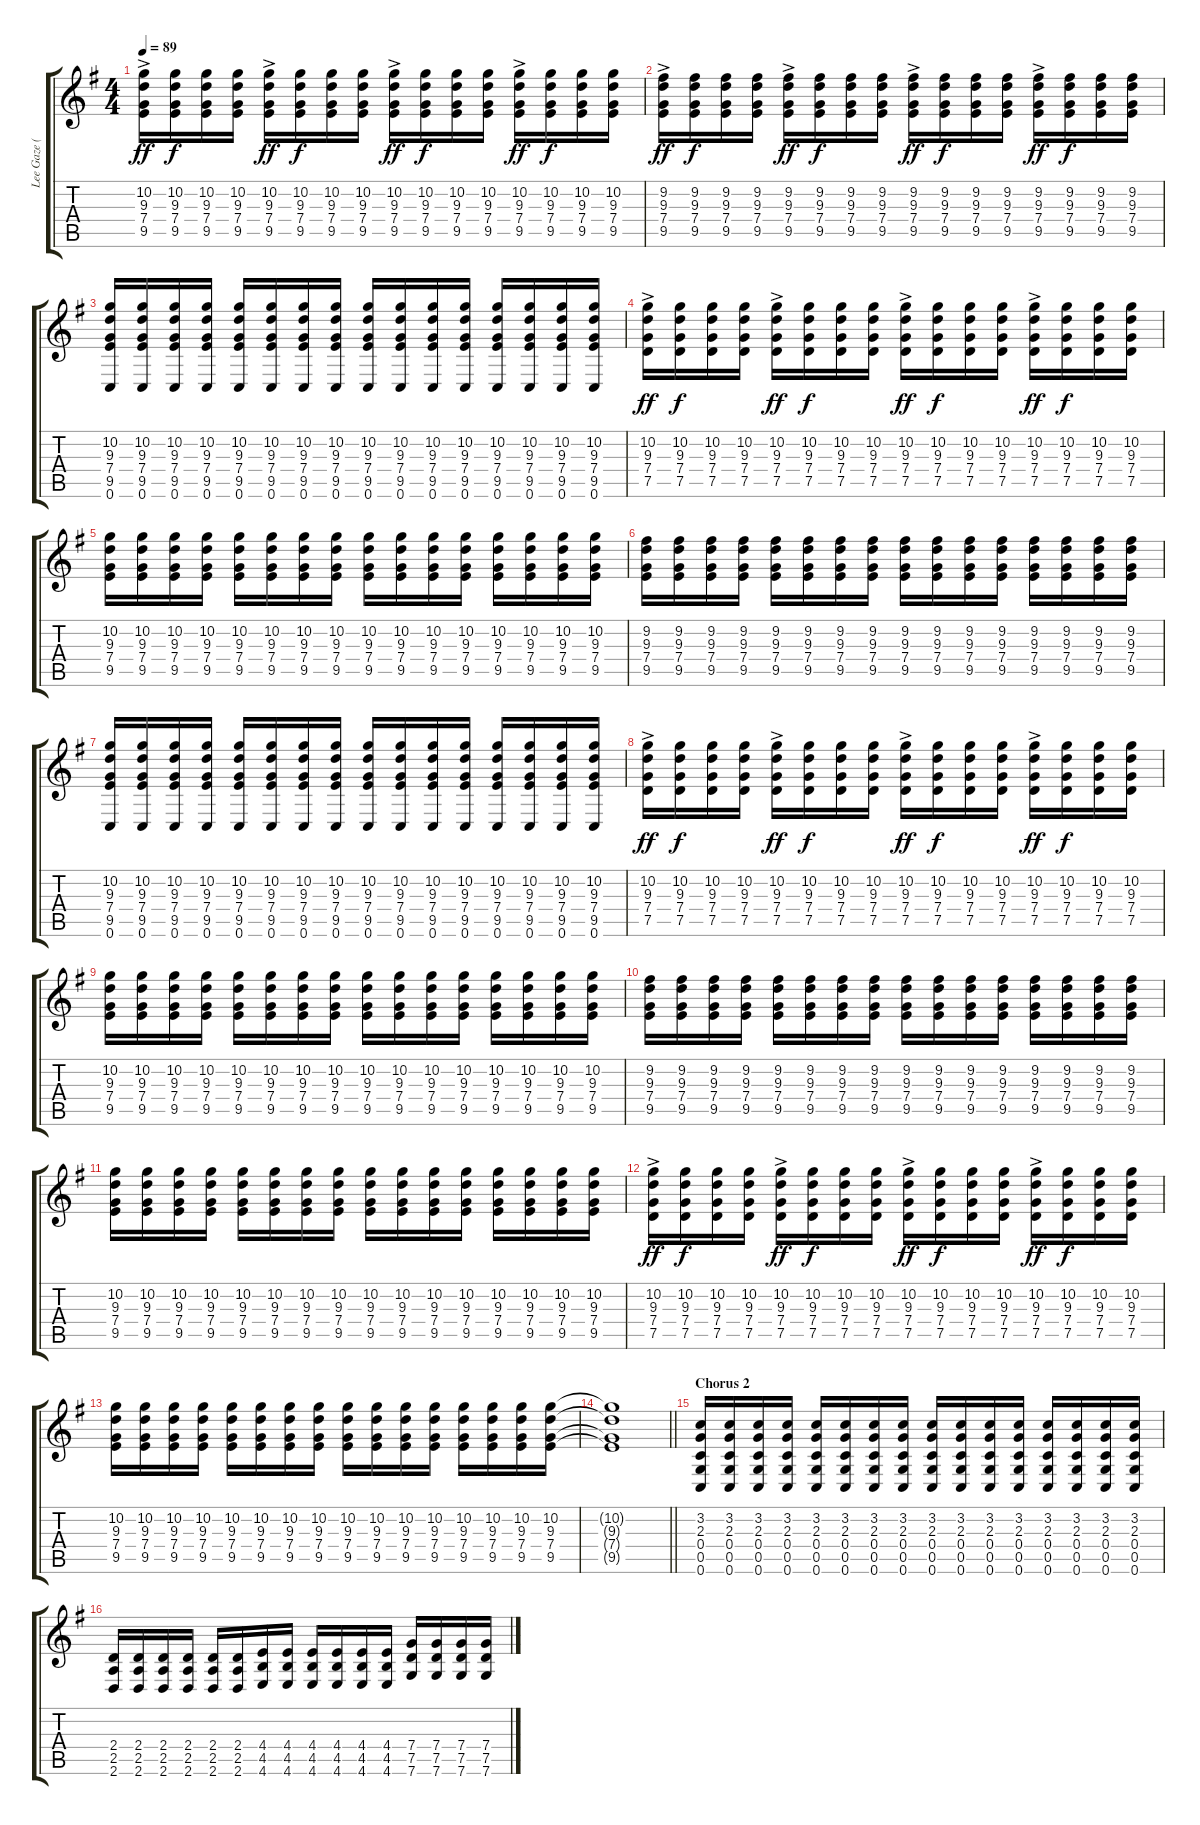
\track ("Lee Gaze (Lead)" "Lee Gaze (") {instrument acousticguitarsteel}
\staff {score tabs}
\tuning (D4 A3 F3 C3 G2 C2) {hide}
\ts (4 4)
\tempo 89
\clef g2
\ks g
(10.2{ac} 9.3{ac} 7.4{ac} 9.5{ac}).16{dy ff} (10.2 9.3 7.4 9.5).16{dy f} (10.2 9.3 7.4 9.5).16 (10.2 9.3 7.4 9.5).16 (10.2{ac} 9.3{ac} 7.4{ac} 9.5{ac}).16{dy ff} (10.2 9.3 7.4 9.5).16{dy f} (10.2 9.3 7.4 9.5).16 (10.2 9.3 7.4 9.5).16 (10.2{ac} 9.3{ac} 7.4{ac} 9.5{ac}).16{dy ff} (10.2 9.3 7.4 9.5).16{dy f} (10.2 9.3 7.4 9.5).16 (10.2 9.3 7.4 9.5).16 (10.2{ac} 9.3{ac} 7.4{ac} 9.5{ac}).16{dy ff} (10.2 9.3 7.4 9.5).16{dy f} (10.2 9.3 7.4 9.5).16 (10.2 9.3 7.4 9.5).16 |
(9.2{ac} 9.3{ac} 7.4{ac} 9.5{ac}).16{dy ff} (9.2 9.3 7.4 9.5).16{dy f} (9.2 9.3 7.4 9.5).16 (9.2 9.3 7.4 9.5).16 (9.2{ac} 9.3{ac} 7.4{ac} 9.5{ac}).16{dy ff} (9.2 9.3 7.4 9.5).16{dy f} (9.2 9.3 7.4 9.5).16 (9.2 9.3 7.4 9.5).16 (9.2{ac} 9.3{ac} 7.4{ac} 9.5{ac}).16{dy ff} (9.2 9.3 7.4 9.5).16{dy f} (9.2 9.3 7.4 9.5).16 (9.2 9.3 7.4 9.5).16 (9.2{ac} 9.3{ac} 7.4{ac} 9.5{ac}).16{dy ff} (9.2 9.3 7.4 9.5).16{dy f} (9.2 9.3 7.4 9.5).16 (9.2 9.3 7.4 9.5).16 |
(10.2 9.3 7.4 9.5 0.6).16 (10.2 9.3 7.4 9.5 0.6).16 (10.2 9.3 7.4 9.5 0.6).16 (10.2 9.3 7.4 9.5 0.6).16 (10.2 9.3 7.4 9.5 0.6).16 (10.2 9.3 7.4 9.5 0.6).16 (10.2 9.3 7.4 9.5 0.6).16 (10.2 9.3 7.4 9.5 0.6).16 (10.2 9.3 7.4 9.5 0.6).16 (10.2 9.3 7.4 9.5 0.6).16 (10.2 9.3 7.4 9.5 0.6).16 (10.2 9.3 7.4 9.5 0.6).16 (10.2 9.3 7.4 9.5 0.6).16 (10.2 9.3 7.4 9.5 0.6).16 (10.2 9.3 7.4 9.5 0.6).16 (10.2 9.3 7.4 9.5 0.6).16 |
(10.2{ac} 9.3{ac} 7.4{ac} 7.5{ac}).16{dy ff} (10.2 9.3 7.4 7.5).16{dy f} (10.2 9.3 7.4 7.5).16 (10.2 9.3 7.4 7.5).16 (10.2{ac} 9.3{ac} 7.4{ac} 7.5{ac}).16{dy ff} (10.2 9.3 7.4 7.5).16{dy f} (10.2 9.3 7.4 7.5).16 (10.2 9.3 7.4 7.5).16 (10.2{ac} 9.3{ac} 7.4{ac} 7.5{ac}).16{dy ff} (10.2 9.3 7.4 7.5).16{dy f} (10.2 9.3 7.4 7.5).16 (10.2 9.3 7.4 7.5).16 (10.2{ac} 9.3{ac} 7.4{ac} 7.5{ac}).16{dy ff} (10.2 9.3 7.4 7.5).16{dy f} (10.2 9.3 7.4 7.5).16 (10.2 9.3 7.4 7.5).16 |
(10.2 9.3 7.4 9.5).16 (10.2 9.3 7.4 9.5).16 (10.2 9.3 7.4 9.5).16 (10.2 9.3 7.4 9.5).16 (10.2 9.3 7.4 9.5).16 (10.2 9.3 7.4 9.5).16 (10.2 9.3 7.4 9.5).16 (10.2 9.3 7.4 9.5).16 (10.2 9.3 7.4 9.5).16 (10.2 9.3 7.4 9.5).16 (10.2 9.3 7.4 9.5).16 (10.2 9.3 7.4 9.5).16 (10.2 9.3 7.4 9.5).16 (10.2 9.3 7.4 9.5).16 (10.2 9.3 7.4 9.5).16 (10.2 9.3 7.4 9.5).16 |
(9.2 9.3 7.4 9.5).16 (9.2 9.3 7.4 9.5).16 (9.2 9.3 7.4 9.5).16 (9.2 9.3 7.4 9.5).16 (9.2 9.3 7.4 9.5).16 (9.2 9.3 7.4 9.5).16 (9.2 9.3 7.4 9.5).16 (9.2 9.3 7.4 9.5).16 (9.2 9.3 7.4 9.5).16 (9.2 9.3 7.4 9.5).16 (9.2 9.3 7.4 9.5).16 (9.2 9.3 7.4 9.5).16 (9.2 9.3 7.4 9.5).16 (9.2 9.3 7.4 9.5).16 (9.2 9.3 7.4 9.5).16 (9.2 9.3 7.4 9.5).16 |
(10.2 9.3 7.4 9.5 0.6).16 (10.2 9.3 7.4 9.5 0.6).16 (10.2 9.3 7.4 9.5 0.6).16 (10.2 9.3 7.4 9.5 0.6).16 (10.2 9.3 7.4 9.5 0.6).16 (10.2 9.3 7.4 9.5 0.6).16 (10.2 9.3 7.4 9.5 0.6).16 (10.2 9.3 7.4 9.5 0.6).16 (10.2 9.3 7.4 9.5 0.6).16 (10.2 9.3 7.4 9.5 0.6).16 (10.2 9.3 7.4 9.5 0.6).16 (10.2 9.3 7.4 9.5 0.6).16 (10.2 9.3 7.4 9.5 0.6).16 (10.2 9.3 7.4 9.5 0.6).16 (10.2 9.3 7.4 9.5 0.6).16 (10.2 9.3 7.4 9.5 0.6).16 |
(10.2{ac} 9.3{ac} 7.4{ac} 7.5{ac}).16{dy ff} (10.2 9.3 7.4 7.5).16{dy f} (10.2 9.3 7.4 7.5).16 (10.2 9.3 7.4 7.5).16 (10.2{ac} 9.3{ac} 7.4{ac} 7.5{ac}).16{dy ff} (10.2 9.3 7.4 7.5).16{dy f} (10.2 9.3 7.4 7.5).16 (10.2 9.3 7.4 7.5).16 (10.2{ac} 9.3{ac} 7.4{ac} 7.5{ac}).16{dy ff} (10.2 9.3 7.4 7.5).16{dy f} (10.2 9.3 7.4 7.5).16 (10.2 9.3 7.4 7.5).16 (10.2{ac} 9.3{ac} 7.4{ac} 7.5{ac}).16{dy ff} (10.2 9.3 7.4 7.5).16{dy f} (10.2 9.3 7.4 7.5).16 (10.2 9.3 7.4 7.5).16 |
(10.2 9.3 7.4 9.5).16 (10.2 9.3 7.4 9.5).16 (10.2 9.3 7.4 9.5).16 (10.2 9.3 7.4 9.5).16 (10.2 9.3 7.4 9.5).16 (10.2 9.3 7.4 9.5).16 (10.2 9.3 7.4 9.5).16 (10.2 9.3 7.4 9.5).16 (10.2 9.3 7.4 9.5).16 (10.2 9.3 7.4 9.5).16 (10.2 9.3 7.4 9.5).16 (10.2 9.3 7.4 9.5).16 (10.2 9.3 7.4 9.5).16 (10.2 9.3 7.4 9.5).16 (10.2 9.3 7.4 9.5).16 (10.2 9.3 7.4 9.5).16 |
(9.2 9.3 7.4 9.5).16 (9.2 9.3 7.4 9.5).16 (9.2 9.3 7.4 9.5).16 (9.2 9.3 7.4 9.5).16 (9.2 9.3 7.4 9.5).16 (9.2 9.3 7.4 9.5).16 (9.2 9.3 7.4 9.5).16 (9.2 9.3 7.4 9.5).16 (9.2 9.3 7.4 9.5).16 (9.2 9.3 7.4 9.5).16 (9.2 9.3 7.4 9.5).16 (9.2 9.3 7.4 9.5).16 (9.2 9.3 7.4 9.5).16 (9.2 9.3 7.4 9.5).16 (9.2 9.3 7.4 9.5).16 (9.2 9.3 7.4 9.5).16 |
(10.2 9.3 7.4 9.5).16 (10.2 9.3 7.4 9.5).16 (10.2 9.3 7.4 9.5).16 (10.2 9.3 7.4 9.5).16 (10.2 9.3 7.4 9.5).16 (10.2 9.3 7.4 9.5).16 (10.2 9.3 7.4 9.5).16 (10.2 9.3 7.4 9.5).16 (10.2 9.3 7.4 9.5).16 (10.2 9.3 7.4 9.5).16 (10.2 9.3 7.4 9.5).16 (10.2 9.3 7.4 9.5).16 (10.2 9.3 7.4 9.5).16 (10.2 9.3 7.4 9.5).16 (10.2 9.3 7.4 9.5).16 (10.2 9.3 7.4 9.5).16 |
(10.2{ac} 9.3{ac} 7.4{ac} 7.5{ac}).16{dy ff} (10.2 9.3 7.4 7.5).16{dy f} (10.2 9.3 7.4 7.5).16 (10.2 9.3 7.4 7.5).16 (10.2{ac} 9.3{ac} 7.4{ac} 7.5{ac}).16{dy ff} (10.2 9.3 7.4 7.5).16{dy f} (10.2 9.3 7.4 7.5).16 (10.2 9.3 7.4 7.5).16 (10.2{ac} 9.3{ac} 7.4{ac} 7.5{ac}).16{dy ff} (10.2 9.3 7.4 7.5).16{dy f} (10.2 9.3 7.4 7.5).16 (10.2 9.3 7.4 7.5).16 (10.2{ac} 9.3{ac} 7.4{ac} 7.5{ac}).16{dy ff} (10.2 9.3 7.4 7.5).16{dy f} (10.2 9.3 7.4 7.5).16 (10.2 9.3 7.4 7.5).16 |
(10.2 9.3 7.4 9.5).16 (10.2 9.3 7.4 9.5).16 (10.2 9.3 7.4 9.5).16 (10.2 9.3 7.4 9.5).16 (10.2 9.3 7.4 9.5).16 (10.2 9.3 7.4 9.5).16 (10.2 9.3 7.4 9.5).16 (10.2 9.3 7.4 9.5).16 (10.2 9.3 7.4 9.5).16 (10.2 9.3 7.4 9.5).16 (10.2 9.3 7.4 9.5).16 (10.2 9.3 7.4 9.5).16 (10.2 9.3 7.4 9.5).16 (10.2 9.3 7.4 9.5).16 (10.2 9.3 7.4 9.5).16 (10.2 9.3 7.4 9.5).16 |
\barLineRight lightlight
(10.2{t} 9.3{t} 7.4{t} 9.5{t}).1 |
\section ("" "Chorus 2")
(3.2 2.3 0.4 0.5 0.6).16 (3.2 2.3 0.4 0.5 0.6).16 (3.2 2.3 0.4 0.5 0.6).16 (3.2 2.3 0.4 0.5 0.6).16 (3.2 2.3 0.4 0.5 0.6).16 (3.2 2.3 0.4 0.5 0.6).16 (3.2 2.3 0.4 0.5 0.6).16 (3.2 2.3 0.4 0.5 0.6).16 (3.2 2.3 0.4 0.5 0.6).16 (3.2 2.3 0.4 0.5 0.6).16 (3.2 2.3 0.4 0.5 0.6).16 (3.2 2.3 0.4 0.5 0.6).16 (3.2 2.3 0.4 0.5 0.6).16 (3.2 2.3 0.4 0.5 0.6).16 (3.2 2.3 0.4 0.5 0.6).16 (3.2 2.3 0.4 0.5 0.6).16 |
(2.4 2.5 2.6).16 (2.4 2.5 2.6).16 (2.4 2.5 2.6).16 (2.4 2.5 2.6).16 (2.4 2.5 2.6).16 (2.4 2.5 2.6).16 (4.4 4.5 4.6).16 (4.4 4.5 4.6).16 (4.4 4.5 4.6).16 (4.4 4.5 4.6).16 (4.4 4.5 4.6).16 (4.4 4.5 4.6).16 (7.4 7.5 7.6).16 (7.4 7.5 7.6).16 (7.4 7.5 7.6).16 (7.4 7.5 7.6).16
